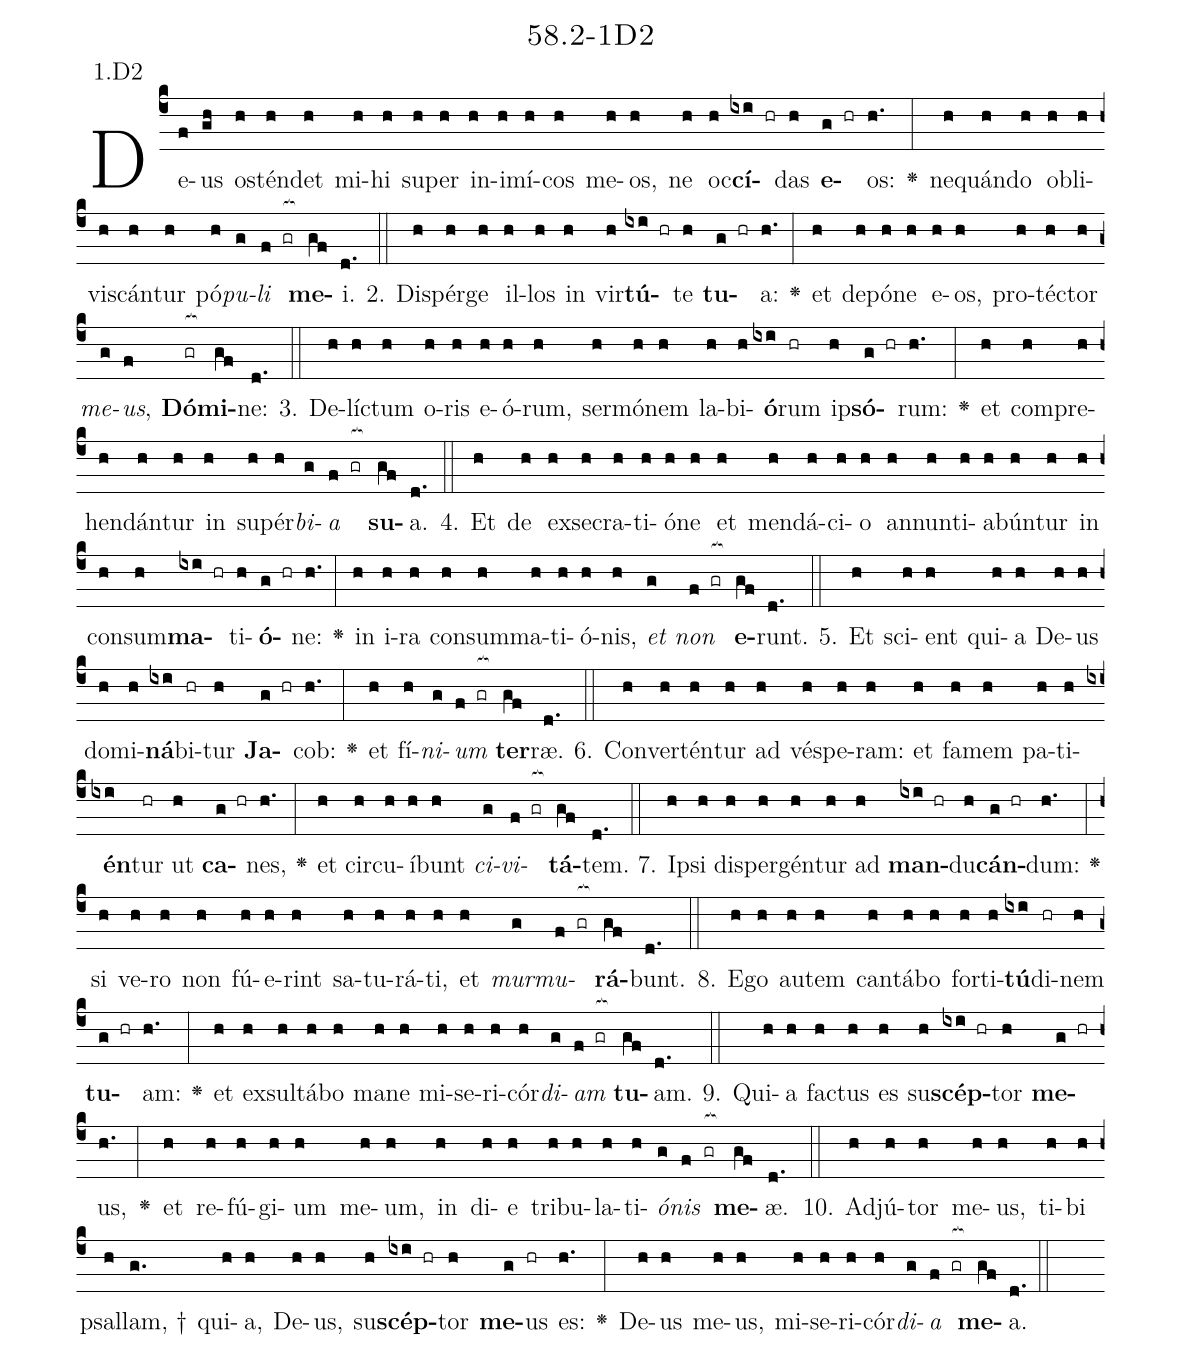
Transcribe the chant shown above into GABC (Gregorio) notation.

name: 58.2-1D2;
annotation: 1.D2;
%%
(c4)De(f)us(gh) os(h)tén(h)det(h) mi(h)hi(h) su(h)per(h) in(h)i(h)mí(h)cos(h) me(h)os,(h) ne(h) oc(h)<b>cí</b>(ixi hr)das(h) <b>e</b>(g hr)os:(h.) <v>\greheightstar</v>(:) ne(h)quán(h)do(h) ob(h)li(h)vis(h)cán(h)tur(h) pó(h)<i>pu</i>(g)<i>li</i>(f gr[ocb:1{]) <b>me</b>(gf[ocb:0}])i.(d.) (::)
2. Di(h)spér(h)ge(h) il(h)los(h) in(h) vir(h)<b>tú</b>(ixi hr)te(h) <b>tu</b>(g hr)a:(h.) <v>\greheightstar</v>(:) et(h) de(h)pó(h)ne(h) e(h)os,(h) pro(h)téc(h)tor(h) <i>me</i>(g)<i>us</i>,(f) <b>Dó</b>(gr[ocb:1{])<b>mi</b>(gf[ocb:0}])ne:(d.) (::)
3. De(h)líc(h)tum(h) o(h)ris(h) e(h)ó(h)rum,(h) ser(h)mó(h)nem(h) la(h)bi(h)<b>ó</b>(ixi)rum(hr) ip(h)<b>só</b>(g hr)rum:(h.) <v>\greheightstar</v>(:) et(h) com(h)pre(h)hen(h)dán(h)tur(h) in(h) su(h)pér(h)<i>bi</i>(g)<i>a</i>(f gr[ocb:1{]) <b>su</b>(gf[ocb:0}])a.(d.) (::)
4. Et(h) de(h) ex(h)se(h)cra(h)ti(h)ó(h)ne(h) et(h) men(h)dá(h)ci(h)o(h) an(h)nun(h)ti(h)a(h)bún(h)tur(h) in(h) con(h)sum(h)<b>ma</b>(ixi hr)ti(h)<b>ó</b>(g hr)ne:(h.) <v>\greheightstar</v>(:) in(h) i(h)ra(h) con(h)sum(h)ma(h)ti(h)ó(h)nis,(h) <i>et</i>(g) <i>non</i>(f gr[ocb:1{]) <b>e</b>(gf[ocb:0}])runt.(d.) (::)
5. Et(h) sci(h)ent(h) qui(h)a(h) De(h)us(h) do(h)mi(h)<b>ná</b>(ixi)bi(hr)tur(h) <b>Ja</b>(g hr)cob:(h.) <v>\greheightstar</v>(:) et(h) fí(h)<i>ni</i>(g)<i>um</i>(f gr[ocb:1{]) <b>ter</b>(gf[ocb:0}])ræ.(d.) (::)
6. Con(h)ver(h)tén(h)tur(h) ad(h) vés(h)pe(h)ram:(h) et(h) fa(h)mem(h) pa(h)ti(h)<b>én</b>(ixi)tur(hr) ut(h) <b>ca</b>(g hr)nes,(h.) <v>\greheightstar</v>(:) et(h) cir(h)cu(h)í(h)bunt(h) <i>ci</i>(g)<i>vi</i>(f gr[ocb:1{])<b>tá</b>(gf[ocb:0}])tem.(d.) (::)
7. Ip(h)si(h) di(h)sper(h)gén(h)tur(h) ad(h) <b>man</b>(ixi hr)du(h)<b>cán</b>(g hr)dum:(h.) <v>\greheightstar</v>(:) si(h) ve(h)ro(h) non(h) fú(h)e(h)rint(h) sa(h)tu(h)rá(h)ti,(h) et(h) <i>mur</i>(g)<i>mu</i>(f gr[ocb:1{])<b>rá</b>(gf[ocb:0}])bunt.(d.) (::)
8. E(h)go(h) au(h)tem(h) can(h)tá(h)bo(h) for(h)ti(h)<b>tú</b>(ixi)di(hr)nem(h) <b>tu</b>(g hr)am:(h.) <v>\greheightstar</v>(:) et(h) ex(h)sul(h)tá(h)bo(h) ma(h)ne(h) mi(h)se(h)ri(h)cór(h)<i>di</i>(g)<i>am</i>(f gr[ocb:1{]) <b>tu</b>(gf[ocb:0}])am.(d.) (::)
9. Qui(h)a(h) fac(h)tus(h) es(h) su(h)<b>scép</b>(ixi hr)tor(h) <b>me</b>(g hr)us,(h.) <v>\greheightstar</v>(:) et(h) re(h)fú(h)gi(h)um(h) me(h)um,(h) in(h) di(h)e(h) tri(h)bu(h)la(h)ti(h)<i>ó</i>(g)<i>nis</i>(f gr[ocb:1{]) <b>me</b>(gf[ocb:0}])æ.(d.) (::)
10. Ad(h)jú(h)tor(h) me(h)us,(h) ti(h)bi(h) psal(h)lam, †(g.) qui(h)a,(h) De(h)us,(h) su(h)<b>scép</b>(ixi hr)tor(h) <b>me</b>(g)us(hr) es:(h.) <v>\greheightstar</v>(:) De(h)us(h) me(h)us,(h) mi(h)se(h)ri(h)cór(h)<i>di</i>(g)<i>a</i>(f gr[ocb:1{]) <b>me</b>(gf[ocb:0}])a.(d.) (::)
